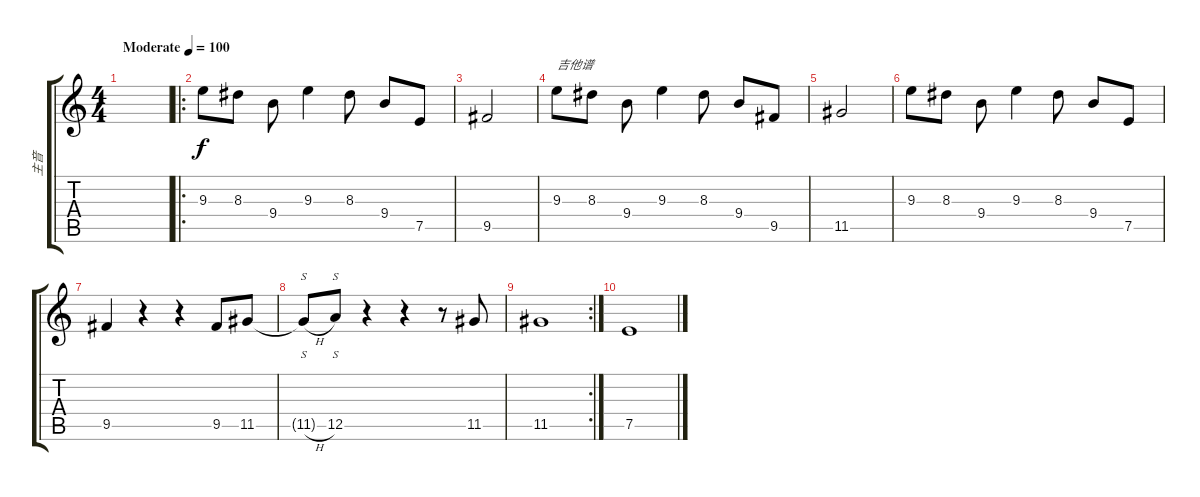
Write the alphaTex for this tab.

\track ("主音" "主音") {instrument distortionguitar}
\staff {score tabs}
\tuning (E4 B3 G3 D3 A2 E2) {hide}
\ts (4 4)
\tempo (100 "Moderate")
\clef g2
\ks c
|
\ro
9.3.8 8.3.8 9.4.8 9.3.4 8.3.8 9.4.8 7.5.8 |
9.5.2 |
9.3.8{txt "吉他谱"} 8.3.8 9.4.8 9.3.4 8.3.8 9.4.8 9.5.8 |
11.5.2 |
9.3.8 8.3.8 9.4.8 9.3.4 8.3.8 9.4.8 7.5.8 |
9.5.4 r.4 r.4 9.5.8 11.5.8 |
11.5{h t}.8{s} 12.5.8{s} r.4 r.4 r.8 11.5.8 |
\rc 2
11.5.1 |
7.5.1
